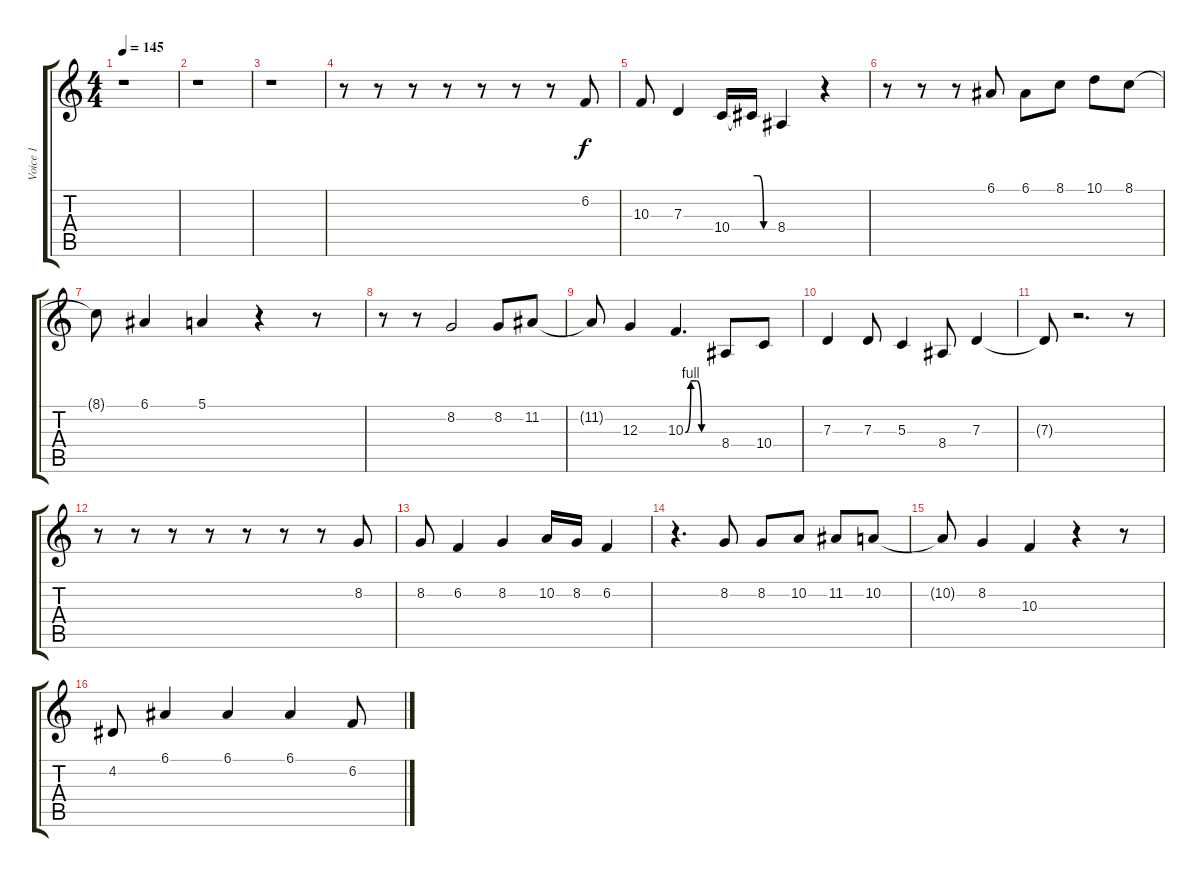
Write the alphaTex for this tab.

\track ("Voice 1" "Voice 1") {instrument synthbrass1}
\staff {score tabs}
\tuning (E4 B3 G3 D3 A2 E2) {hide}
\ts (4 4)
\tempo 145
\clef g2
\ks c
r.1{dy f} |
r.1 |
r.1 |
r.8 r.8 r.8 r.8 r.8 r.8 r.8 6.2.8 |
10.3.8 7.3.4 10.4.16 10.4{be (custom 0 2 15 2 30 0 60 0) t}.16 8.4.4 r.4 |
r.8 r.8 r.8 6.1.8 6.1.8 8.1.8 10.1.8 8.1.8 |
8.1{t}.8 6.1.4 5.1.4 r.4 r.8 |
r.8 r.8 8.2.2 8.2.8 11.2.8 |
11.2{t}.8 12.3.4 10.3{be (custom 0 0 10 4 20 4 30 0 60 0)}.4{d} 8.4.8 10.4.8 |
7.3.4 7.3.8 5.3.4 8.4.8 7.3.4 |
7.3{t}.8 r.2{d} r.8 |
r.8 r.8 r.8 r.8 r.8 r.8 r.8 8.2.8 |
8.2.8 6.2.4 8.2.4 10.2.16 8.2.16 6.2.4 |
r.4{d} 8.2.8 8.2.8 10.2.8 11.2.8 10.2.8 |
10.2{t}.8 8.2.4 10.3.4 r.4 r.8 |
4.2.8 6.1.4 6.1.4 6.1.4 6.2.8
